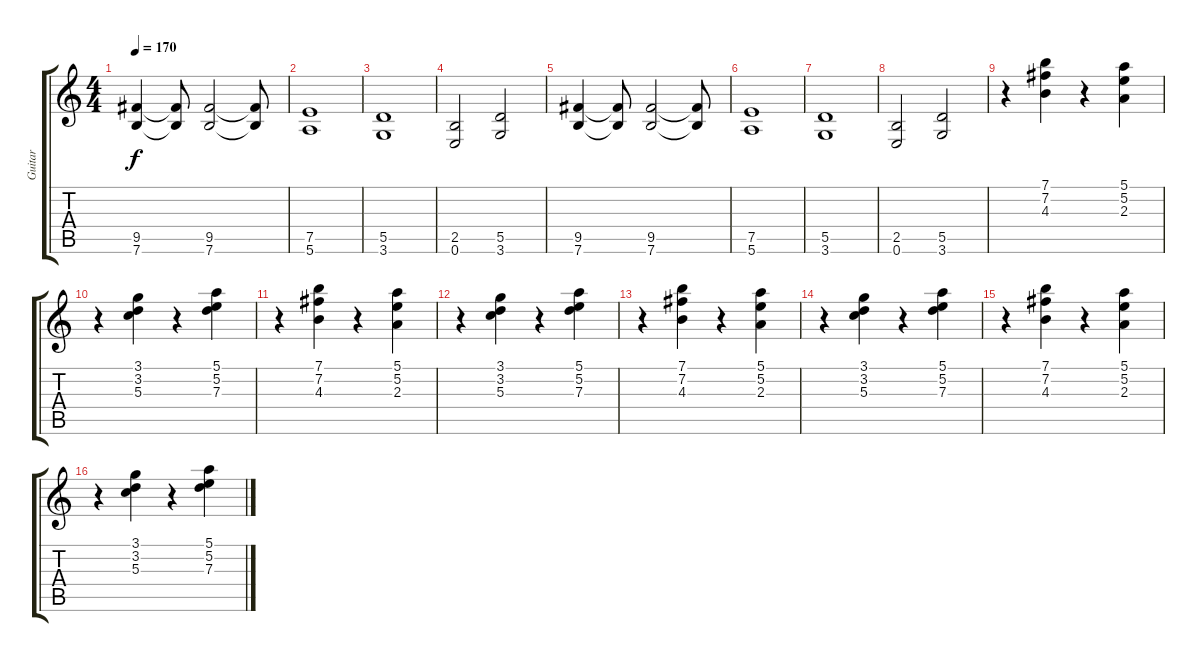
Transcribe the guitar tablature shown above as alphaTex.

\track ("Guitar" "Guitar") {instrument electricguitarclean}
\staff {score tabs}
\tuning (E4 B3 G3 D3 A2 E2) {hide}
\ts (4 4)
\tempo 170
\clef g2
\ks c
(9.5 7.6).4{dy f instrument overdrivenguitar} (9.5{t} 7.6{t}).8 (9.5 7.6).2 (9.5{t} 7.6{t}).8 |
(7.5 5.6).1{instrument overdrivenguitar} |
(5.5 3.6).1{instrument overdrivenguitar} |
(2.5 0.6).2{instrument overdrivenguitar} (5.5 3.6).2 |
(9.5 7.6).4{instrument overdrivenguitar} (9.5{t} 7.6{t}).8 (9.5 7.6).2 (9.5{t} 7.6{t}).8 |
(7.5 5.6).1{instrument overdrivenguitar} |
(5.5 3.6).1{instrument overdrivenguitar} |
(2.5 0.6).2{instrument overdrivenguitar} (5.5 3.6).2 |
r.4{instrument electricguitarclean} (7.1 7.2 4.3).4 r.4 (5.1 5.2 2.3).4 |
r.4 (3.1 3.2 5.3).4 r.4 (5.1 5.2 7.3).4 |
r.4 (7.1 7.2 4.3).4 r.4 (5.1 5.2 2.3).4 |
r.4 (3.1 3.2 5.3).4 r.4 (5.1 5.2 7.3).4 |
r.4 (7.1 7.2 4.3).4 r.4 (5.1 5.2 2.3).4 |
r.4 (3.1 3.2 5.3).4 r.4 (5.1 5.2 7.3).4 |
r.4 (7.1 7.2 4.3).4 r.4 (5.1 5.2 2.3).4 |
r.4 (3.1 3.2 5.3).4 r.4 (5.1 5.2 7.3).4
